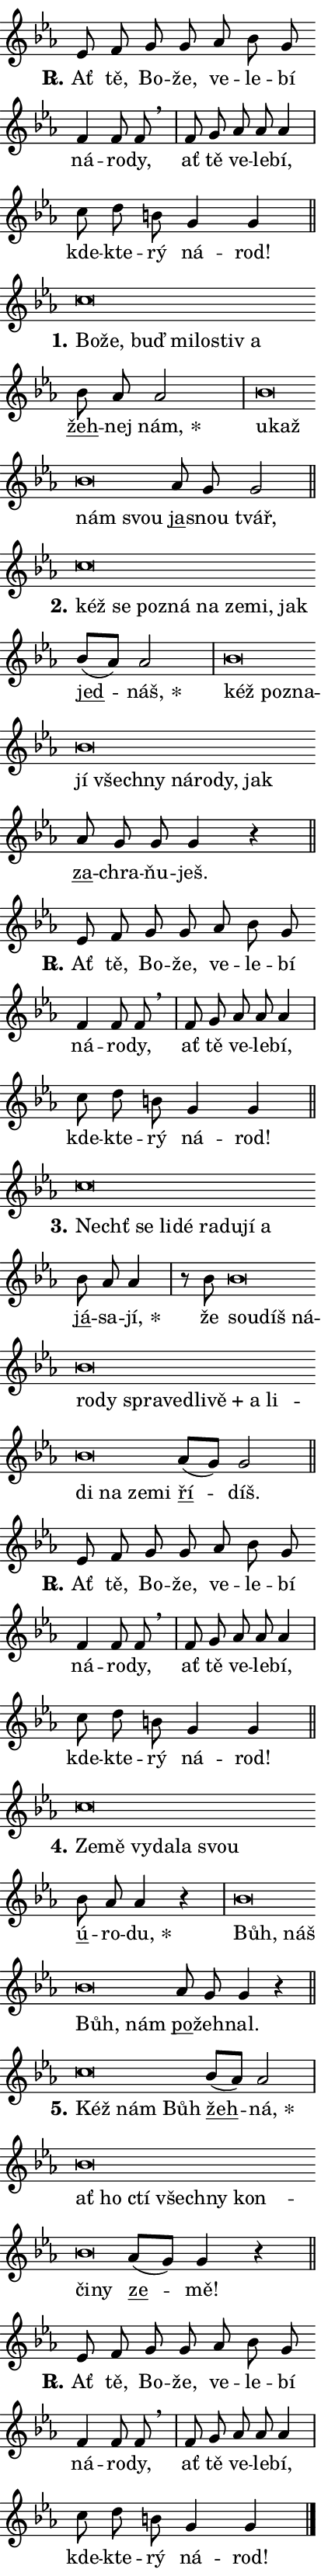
\version "2.24.0"
\header { tagline = "" }
\paper {
  indent = 0\cm
  top-margin = 0\cm
  right-margin = 0.13\cm % to fit lyric hyphens
  bottom-margin = 0\cm
  left-margin = 0\cm
  paper-width = 7\cm
  page-breaking = #ly:one-page-breaking
  system-system-spacing.basic-distance = #11
  score-system-spacing.basic-distance = #11
  ragged-last = ##f
}


%% Author: Thomas Morley
%% https://lists.gnu.org/archive/html/lilypond-user/2020-05/msg00002.html
#(define (line-position grob)
"Returns position of @var[grob} in current system:
   @code{'start}, if at first time-step
   @code{'end}, if at last time-step
   @code{'middle} otherwise
"
  (let* ((col (ly:item-get-column grob))
         (ln (ly:grob-object col 'left-neighbor))
         (rn (ly:grob-object col 'right-neighbor))
         (col-to-check-left (if (ly:grob? ln) ln col))
         (col-to-check-right (if (ly:grob? rn) rn col))
         (break-dir-left
           (and
             (ly:grob-property col-to-check-left 'non-musical #f)
             (ly:item-break-dir col-to-check-left)))
         (break-dir-right
           (and
             (ly:grob-property col-to-check-right 'non-musical #f)
             (ly:item-break-dir col-to-check-right))))
        (cond ((eqv? 1 break-dir-left) 'start)
              ((eqv? -1 break-dir-right) 'end)
              (else 'middle))))

#(define (tranparent-at-line-position vctor)
  (lambda (grob)
  "Relying on @code{line-position} select the relevant enry from @var{vctor}.
Used to determine transparency,"
    (case (line-position grob)
      ((end) (not (vector-ref vctor 0)))
      ((middle) (not (vector-ref vctor 1)))
      ((start) (not (vector-ref vctor 2))))))

noteHeadBreakVisibility =
#(define-music-function (break-visibility)(vector?)
"Makes @code{NoteHead}s transparent relying on @var{break-visibility}"
#{
  \override NoteHead.transparent =
    #(tranparent-at-line-position break-visibility)
#})

#(define delete-ledgers-for-transparent-note-heads
  (lambda (grob)
    "Reads whether a @code{NoteHead} is transparent.
If so this @code{NoteHead} is removed from @code{'note-heads} from
@var{grob}, which is supposed to be @code{LedgerLineSpanner}.
As a result ledgers are not printed for this @code{NoteHead}"
    (let* ((nhds-array (ly:grob-object grob 'note-heads))
           (nhds-list
             (if (ly:grob-array? nhds-array)
                 (ly:grob-array->list nhds-array)
                 '()))
           ;; Relies on the transparent-property being done before
           ;; Staff.LedgerLineSpanner.after-line-breaking is executed.
           ;; This is fragile ...
           (to-keep
             (remove
               (lambda (nhd)
                 (ly:grob-property nhd 'transparent #f))
               nhds-list)))
      ;; TODO find a better method to iterate over grob-arrays, similiar
      ;; to filter/remove etc for lists
      ;; For now rebuilt from scratch
      (set! (ly:grob-object grob 'note-heads)  '())
      (for-each
        (lambda (nhd)
          (ly:pointer-group-interface::add-grob grob 'note-heads nhd))
        to-keep))))

squashNotes = {
  \override NoteHead.X-extent = #'(-0.2 . 0.2)
  \override NoteHead.Y-extent = #'(-0.75 . 0)
  \override NoteHead.stencil =
    #(lambda (grob)
       (let ((pos (ly:grob-property grob 'staff-position)))
         (begin
           (if (< pos -7) (display "ERROR: Lower brevis then expected\n") (display ""))
           (if (<= pos -6) ly:text-interface::print ly:note-head::print))))
}
unSquashNotes = {
  \revert NoteHead.X-extent
  \revert NoteHead.Y-extent
  \revert NoteHead.stencil
}

hideNotes = \noteHeadBreakVisibility #begin-of-line-visible
unHideNotes = \noteHeadBreakVisibility #all-visible

% work-around for resetting accidentals
% https://lilypond.org/doc/v2.23/Documentation/notation/displaying-rhythms#unmetered-music
cadenzaMeasure = {
  \cadenzaOff
  \partial 1024 s1024
  \cadenzaOn
}

#(define-markup-command (accent layout props text) (markup?)
  "Underline accented syllable"
  (interpret-markup layout props
    #{\markup \override #'(offset . 4.3) \underline { #text }#}))

responsum = \markup \concat {
  "R" \hspace #-1.05 \path #0.1 #'((moveto 0 0.07) (lineto 0.9 0.8)) \hspace #0.05 "."
}

spaceSize = #0.6828661417322834 % exact space size for TeX Gyre Schola

\layout {
  \context {
    \Staff
    \remove "Time_signature_engraver"
    \override LedgerLineSpanner.after-line-breaking = #delete-ledgers-for-transparent-note-heads
  }
  \context {
    \Lyrics {
      \override LyricSpace.minimum-distance = \spaceSize
      \override LyricText.font-name = #"TeX Gyre Schola"
      \override LyricText.font-size = 1
      \override StanzaNumber.font-name = #"TeX Gyre Schola Bold"
      \override StanzaNumber.font-size = 1
    }
  }
  \context {
    \Score 
    \override NoteHead.text =
      #(lambda (grob) 
        (let ((pos (ly:grob-property grob 'staff-position)))
          #{\markup {
            \combine
              \halign #-0.55 \raise #(if (= pos -6) 0 0.5) \override #'(thickness . 2) \draw-line #'(3.2 . 0)
              \musicglyph "noteheads.sM1"
          }#}))
  }
}

% magnetic-lyrics.ily
%
%   written by
%     Jean Abou Samra <jean@abou-samra.fr>
%     Werner Lemberg <wl@gnu.org>
%
%   adapted by
%     Jiri Hon <jiri.hon@gmail.com>
%
% Version 2022-Apr-15

% https://www.mail-archive.com/lilypond-user@gnu.org/msg149350.html

#(define (Left_hyphen_pointer_engraver context)
   "Collect syllable-hyphen-syllable occurrences in lyrics and store
them in properties.  This engraver only looks to the left.  For
example, if the lyrics input is @code{foo -- bar}, it does the
following.

@itemize @bullet
@item
Set the @code{text} property of the @code{LyricHyphen} grob between
@q{foo} and @q{bar} to @code{foo}.

@item
Set the @code{left-hyphen} property of the @code{LyricText} grob with
text @q{foo} to the @code{LyricHyphen} grob between @q{foo} and
@q{bar}.
@end itemize

Use this auxiliary engraver in combination with the
@code{lyric-@/text::@/apply-@/magnetic-@/offset!} hook."
   (let ((hyphen #f)
         (text #f))
     (make-engraver
      (acknowledgers
       ((lyric-syllable-interface engraver grob source-engraver)
        (set! text grob)))
      (end-acknowledgers
       ((lyric-hyphen-interface engraver grob source-engraver)
        ;(when (not (grob::has-interface grob 'lyric-space-interface))
          (set! hyphen grob)));)
      ((stop-translation-timestep engraver)
       (when (and text hyphen)
         (ly:grob-set-object! text 'left-hyphen hyphen))
       (set! text #f)
       (set! hyphen #f)))))

#(define (lyric-text::apply-magnetic-offset! grob)
   "If the space between two syllables is less than the value in
property @code{LyricText@/.details@/.squash-threshold}, move the right
syllable to the left so that it gets concatenated with the left
syllable.

Use this function as a hook for
@code{LyricText@/.after-@/line-@/breaking} if the
@code{Left_@/hyphen_@/pointer_@/engraver} is active."
   (let ((hyphen (ly:grob-object grob 'left-hyphen #f)))
     (when hyphen
       (let ((left-text (ly:spanner-bound hyphen LEFT)))
         (when (grob::has-interface left-text 'lyric-syllable-interface)
           (let* ((common (ly:grob-common-refpoint grob left-text X))
                  (this-x-ext (ly:grob-extent grob common X))
                  (left-x-ext
                   (begin
                     ;; Trigger magnetism for left-text.
                     (ly:grob-property left-text 'after-line-breaking)
                     (ly:grob-extent left-text common X)))
                  ;; `delta` is the gap width between two syllables.
                  (delta (- (interval-start this-x-ext)
                            (interval-end left-x-ext)))
                  (details (ly:grob-property grob 'details))
                  (threshold (assoc-get 'squash-threshold details 0.2)))
             (when (< delta threshold)
               (let* (;; We have to manipulate the input text so that
                      ;; ligatures crossing syllable boundaries are not
                      ;; disabled.  For languages based on the Latin
                      ;; script this is essentially a beautification.
                      ;; However, for non-Western scripts it can be a
                      ;; necessity.
                      (lt (ly:grob-property left-text 'text))
                      (rt (ly:grob-property grob 'text))
                      (is-space (grob::has-interface hyphen 'lyric-space-interface))
                      (space (if is-space " " ""))
                      (extra-delta (if is-space spaceSize 0))
                      ;; Append new syllable.
                      (ltrt-space (if (and (string? lt) (string? rt))
                                (string-append lt space rt)
                                (make-concat-markup (list lt space rt))))
                      ;; Right-align `ltrt` to the right side.
                      (ltrt-space-markup (grob-interpret-markup
                               grob
                               (make-translate-markup
                                (cons (interval-length this-x-ext) 0)
                                (make-right-align-markup ltrt-space)))))
                 (begin
                   ;; Don't print `left-text`.
                   (ly:grob-set-property! left-text 'stencil #f)
                   ;; Set text and stencil (which holds all collected
                   ;; syllables so far) and shift it to the left.
                   (ly:grob-set-property! grob 'text ltrt-space)
                   (ly:grob-set-property! grob 'stencil ltrt-space-markup)
                   (ly:grob-translate-axis! grob (- (- delta extra-delta)) X))))))))))


#(define (lyric-hyphen::displace-bounds-first grob)
   ;; Make very sure this callback isn't triggered too early.
   (let ((left (ly:spanner-bound grob LEFT))
         (right (ly:spanner-bound grob RIGHT)))
     (ly:grob-property left 'after-line-breaking)
     (ly:grob-property right 'after-line-breaking)
     (ly:lyric-hyphen::print grob)))

squashThreshold = #0.4

\layout {
  \context {
    \Lyrics
    \consists #Left_hyphen_pointer_engraver
    \override LyricText.after-line-breaking =
      #lyric-text::apply-magnetic-offset!
    \override LyricHyphen.stencil = #lyric-hyphen::displace-bounds-first
    \override LyricText.details.squash-threshold = \squashThreshold
    \override LyricHyphen.minimum-distance = 0
    \override LyricHyphen.minimum-length = \squashThreshold
  }
}

squashText = \override LyricText.details.squash-threshold = 9999
unSquashText = \override LyricText.details.squash-threshold = \squashThreshold

leftText = \override LyricText.self-alignment-X = #LEFT
unLeftText = \revert LyricText.self-alignment-X

starOffset = #(lambda (grob) 
                (let ((x_offset (ly:self-alignment-interface::aligned-on-x-parent grob)))
                  (if (= x_offset 0) 0 (+ x_offset 1.2))))

star = #(define-music-function (syllable)(string?)
"Append star separator at the end of a syllable"
#{
  \once \override LyricText.X-offset = #starOffset
  \lyricmode { \markup {
    #syllable
    \override #'((font-name . "TeX Gyre Schola Bold")) \hspace #0.2 \lower #0.65 \larger "*"
  } }
#})

starAccent = #(define-music-function (syllable)(string?)
"Append star separator at the end of a syllable and make accent"
#{
  \once \override LyricText.X-offset = #starOffset
  \lyricmode { \markup {
    \accent #syllable
    \override #'((font-name . "TeX Gyre Schola Bold")) \hspace #0.2 \lower #0.65 \larger "*"
  } }
#})

breath = #(define-music-function (syllable)(string?)
"Append breathing indicator at the end of a syllable"
#{
  \lyricmode { \markup { #syllable "+" } }
#})

optionalBreath = #(define-music-function (syllable)(string?)
"Append optional breathing indicator at the end of a syllable"
#{
  \lyricmode { \markup { #syllable "(+)" } }
#})


\score {
    <<
        \new Voice = "melody" { \cadenzaOn \key es \major \relative { es'8 f g g as bes g \bar "" f4 f8 f \breathe \cadenzaMeasure \bar "|" f g as as as4 \cadenzaMeasure \bar "|" c8 d b g4 g \cadenzaMeasure \bar "||" \break } }
        \new Lyrics \lyricsto "melody" { \lyricmode { \set stanza = \responsum
Ať tě, Bo -- že, ve -- le -- bí ná -- ro -- dy, ať tě ve -- le -- bí, kde -- kte -- rý ná -- rod! } }
    >>
    \layout {}
}

\score {
    <<
        \new Voice = "melody" { \cadenzaOn \key es \major \relative { \squashNotes c''\breve*1/16 \hideNotes \breve*1/16 \bar "" \breve*1/16 \bar "" \breve*1/16 \bar "" \breve*1/16 \bar "" \breve*1/16 \breve*1/16 \bar "" \unHideNotes \unSquashNotes \bar "" bes8 as as2 \cadenzaMeasure \bar "|" \squashNotes bes\breve*1/16 \hideNotes \breve*1/16 \bar "" \breve*1/16 \breve*1/16 \bar "" \unHideNotes \unSquashNotes \bar "" as8 g g2 \cadenzaMeasure \bar "||" \break } }
        \new Lyrics \lyricsto "melody" { \lyricmode { \set stanza = "1."
\leftText Bo -- \squashText že, buď mi -- lo -- stiv a \unLeftText \unSquashText \markup \accent žeh -- nej \star nám, \leftText u -- \squashText kaž nám svou \unLeftText \unSquashText \markup \accent ja -- snou tvář, } }
    >>
    \layout {}
}

\score {
    <<
        \new Voice = "melody" { \cadenzaOn \key es \major \relative { \squashNotes c''\breve*1/16 \hideNotes \breve*1/16 \bar "" \breve*1/16 \bar "" \breve*1/16 \bar "" \breve*1/16 \bar "" \breve*1/16 \bar "" \breve*1/16 \breve*1/16 \bar "" \unHideNotes \unSquashNotes \bar "" bes8[( as)] as2 \cadenzaMeasure \bar "|" \squashNotes bes\breve*1/16 \hideNotes \breve*1/16 \bar "" \breve*1/16 \bar "" \breve*1/16 \bar "" \breve*1/16 \bar "" \breve*1/16 \bar "" \breve*1/16 \bar "" \breve*1/16 \bar "" \breve*1/16 \breve*1/16 \bar "" \unHideNotes \unSquashNotes \bar "" as8 g g g4 r \cadenzaMeasure \bar "||" \break } }
        \new Lyrics \lyricsto "melody" { \lyricmode { \set stanza = "2."
\leftText kéž \squashText se po -- zná na ze -- mi, jak \unLeftText \unSquashText \markup \accent jed -- \star náš, \leftText kéž \squashText po -- zna -- jí všech -- ny ná -- ro -- dy, jak \unLeftText \unSquashText \markup \accent za -- chra -- ňu -- ješ. } }
    >>
    \layout {}
}

\score {
    <<
        \new Voice = "melody" { \cadenzaOn \key es \major \relative { es'8 f g g as bes g \bar "" f4 f8 f \breathe \cadenzaMeasure \bar "|" f g as as as4 \cadenzaMeasure \bar "|" c8 d b g4 g \cadenzaMeasure \bar "||" \break } }
        \new Lyrics \lyricsto "melody" { \lyricmode { \set stanza = \responsum
Ať tě, Bo -- že, ve -- le -- bí ná -- ro -- dy, ať tě ve -- le -- bí, kde -- kte -- rý ná -- rod! } }
    >>
    \layout {}
}

\score {
    <<
        \new Voice = "melody" { \cadenzaOn \key es \major \relative { \squashNotes c''\breve*1/16 \hideNotes \breve*1/16 \bar "" \breve*1/16 \bar "" \breve*1/16 \bar "" \breve*1/16 \bar "" \breve*1/16 \bar "" \breve*1/16 \breve*1/16 \bar "" \unHideNotes \unSquashNotes \bar "" bes8 as as4 \cadenzaMeasure \bar "|" r8 bes8 \squashNotes bes\breve*1/16 \hideNotes \breve*1/16 \bar "" \breve*1/16 \bar "" \breve*1/16 \bar "" \breve*1/16 \bar "" \breve*1/16 \bar "" \breve*1/16 \bar "" \breve*1/16 \bar "" \breve*1/16 \bar "" \breve*1/16 \bar "" \breve*1/16 \bar "" \breve*1/16 \bar "" \breve*1/16 \bar "" \breve*1/16 \breve*1/16 \bar "" \unHideNotes \unSquashNotes \bar "" as8[( g)] g2 \cadenzaMeasure \bar "||" \break } }
        \new Lyrics \lyricsto "melody" { \lyricmode { \set stanza = "3."
\leftText Nechť \squashText se li -- dé ra -- du -- jí a \unLeftText \unSquashText \markup \accent já -- sa -- \star jí, že \leftText sou -- \squashText díš ná -- ro -- dy spra -- ve -- dli -- \breath "vě" a li -- di na ze -- mi \unLeftText \unSquashText \markup \accent ří -- díš. } }
    >>
    \layout {}
}

\score {
    <<
        \new Voice = "melody" { \cadenzaOn \key es \major \relative { es'8 f g g as bes g \bar "" f4 f8 f \breathe \cadenzaMeasure \bar "|" f g as as as4 \cadenzaMeasure \bar "|" c8 d b g4 g \cadenzaMeasure \bar "||" \break } }
        \new Lyrics \lyricsto "melody" { \lyricmode { \set stanza = \responsum
Ať tě, Bo -- že, ve -- le -- bí ná -- ro -- dy, ať tě ve -- le -- bí, kde -- kte -- rý ná -- rod! } }
    >>
    \layout {}
}

\score {
    <<
        \new Voice = "melody" { \cadenzaOn \key es \major \relative { \squashNotes c''\breve*1/16 \hideNotes \breve*1/16 \bar "" \breve*1/16 \bar "" \breve*1/16 \bar "" \breve*1/16 \breve*1/16 \bar "" \unHideNotes \unSquashNotes \bar "" bes8 as as4 r \cadenzaMeasure \bar "|" \squashNotes bes\breve*1/16 \hideNotes \breve*1/16 \bar "" \breve*1/16 \breve*1/16 \bar "" \unHideNotes \unSquashNotes \bar "" as8 g g4 r \cadenzaMeasure \bar "||" \break } }
        \new Lyrics \lyricsto "melody" { \lyricmode { \set stanza = "4."
\leftText Ze -- \squashText mě vy -- da -- la svou \unLeftText \unSquashText \markup \accent ú -- ro -- \star du, \leftText Bůh, \squashText náš Bůh, nám \unLeftText \unSquashText \markup \accent po -- žeh -- nal. } }
    >>
    \layout {}
}

\score {
    <<
        \new Voice = "melody" { \cadenzaOn \key es \major \relative { \squashNotes c''\breve*1/16 \hideNotes \breve*1/16 \breve*1/16 \bar "" \unHideNotes \unSquashNotes \bar "" bes8[( as)] as2 \cadenzaMeasure \bar "|" \squashNotes bes\breve*1/16 \hideNotes \breve*1/16 \bar "" \breve*1/16 \bar "" \breve*1/16 \bar "" \breve*1/16 \bar "" \breve*1/16 \bar "" \breve*1/16 \breve*1/16 \bar "" \unHideNotes \unSquashNotes \bar "" as8[( g)] g4 r \cadenzaMeasure \bar "||" \break } }
        \new Lyrics \lyricsto "melody" { \lyricmode { \set stanza = "5."
\leftText Kéž \squashText nám Bůh \unLeftText \unSquashText \markup \accent žeh -- \star ná, \leftText ať \squashText ho ctí všech -- ny kon -- či -- ny \unLeftText \unSquashText \markup \accent ze -- mě! } }
    >>
    \layout {}
}

\score {
    <<
        \new Voice = "melody" { \cadenzaOn \key es \major \relative { es'8 f g g as bes g \bar "" f4 f8 f \breathe \cadenzaMeasure \bar "|" f g as as as4 \cadenzaMeasure \bar "|" c8 d b g4 g \cadenzaMeasure \bar "||" \break } \bar "|." }
        \new Lyrics \lyricsto "melody" { \lyricmode { \set stanza = \responsum
Ať tě, Bo -- že, ve -- le -- bí ná -- ro -- dy, ať tě ve -- le -- bí, kde -- kte -- rý ná -- rod! } }
    >>
    \layout {}
}
